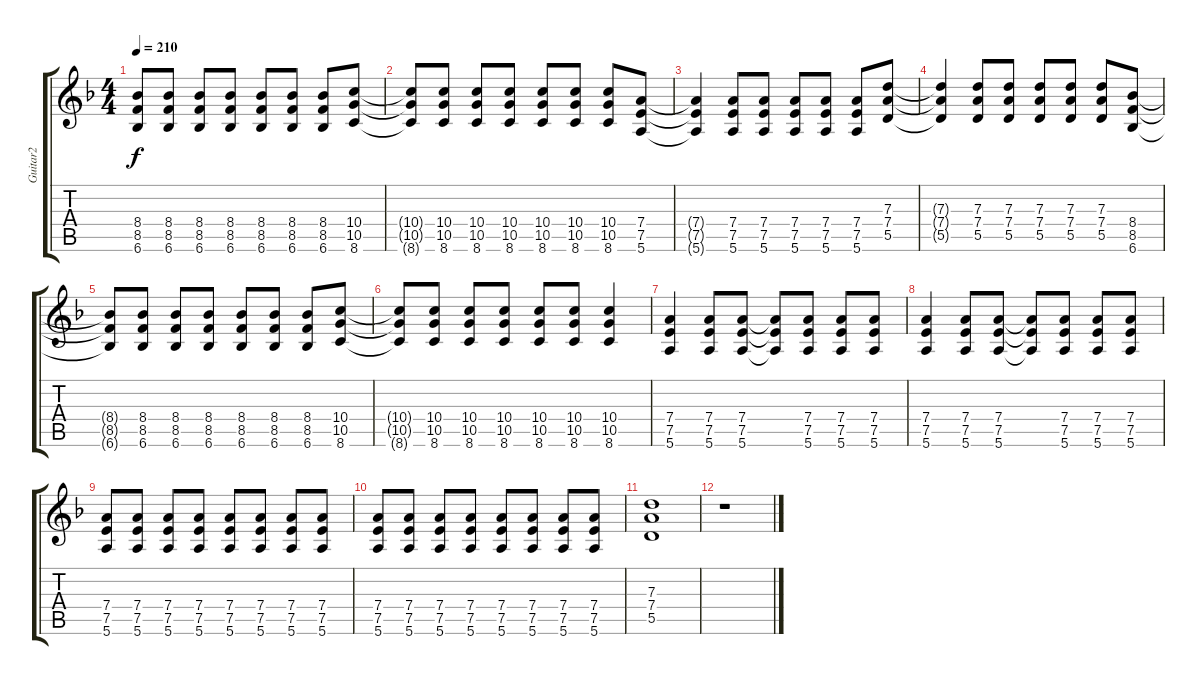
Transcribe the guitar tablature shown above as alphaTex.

\track ("Guitar2" "Guitar2") {instrument distortionguitar}
\staff {score tabs}
\tuning (E4 B3 G3 D3 A2 E2) {hide}
\ts (4 4)
\tempo 210
\clef g2
\ks dminor
(8.4{t} 8.5{t} 6.6{t}).8{dy f} (8.4 8.5 6.6).8 (8.4 8.5 6.6).8 (8.4 8.5 6.6).8 (8.4 8.5 6.6).8 (8.4 8.5 6.6).8 (8.4 8.5 6.6).8 (10.4 10.5 8.6).8 |
(10.4{t} 10.5{t} 8.6{t}).8 (10.4 10.5 8.6).8 (10.4 10.5 8.6).8 (10.4 10.5 8.6).8 (10.4 10.5 8.6).8 (10.4 10.5 8.6).8 (10.4 10.5 8.6).8 (7.4 7.5 5.6).8 |
(7.4{t} 7.5{t} 5.6{t}).4 (7.4 7.5 5.6).8 (7.4 7.5 5.6).8 (7.4 7.5 5.6).8 (7.4 7.5 5.6).8 (7.4 7.5 5.6).8 (7.3 7.4 5.5).8 |
(7.3{t} 7.4{t} 5.5{t}).4 (7.3 7.4 5.5).8 (7.3 7.4 5.5).8 (7.3 7.4 5.5).8 (7.3 7.4 5.5).8 (7.3 7.4 5.5).8 (8.4 8.5 6.6).8 |
(8.4{t} 8.5{t} 6.6{t}).8 (8.4 8.5 6.6).8 (8.4 8.5 6.6).8 (8.4 8.5 6.6).8 (8.4 8.5 6.6).8 (8.4 8.5 6.6).8 (8.4 8.5 6.6).8 (10.4 10.5 8.6).8 |
(10.4{t} 10.5{t} 8.6{t}).8 (10.4 10.5 8.6).8 (10.4 10.5 8.6).8 (10.4 10.5 8.6).8 (10.4 10.5 8.6).8 (10.4 10.5 8.6).8 (10.4 10.5 8.6).4 |
(7.4 7.5 5.6).4 (7.4 7.5 5.6).8 (7.4 7.5 5.6).8 (7.4{t} 7.5{t} 5.6{t}).8 (7.4 7.5 5.6).8 (7.4 7.5 5.6).8 (7.4 7.5 5.6).8 |
(7.4 7.5 5.6).4 (7.4 7.5 5.6).8 (7.4 7.5 5.6).8 (7.4{t} 7.5{t} 5.6{t}).8 (7.4 7.5 5.6).8 (7.4 7.5 5.6).8 (7.4 7.5 5.6).8 |
(7.4 7.5 5.6).8 (7.4 7.5 5.6).8 (7.4 7.5 5.6).8 (7.4 7.5 5.6).8 (7.4 7.5 5.6).8 (7.4 7.5 5.6).8 (7.4 7.5 5.6).8 (7.4 7.5 5.6).8 |
(7.4 7.5 5.6).8 (7.4 7.5 5.6).8 (7.4 7.5 5.6).8 (7.4 7.5 5.6).8 (7.4 7.5 5.6).8 (7.4 7.5 5.6).8 (7.4 7.5 5.6).8 (7.4 7.5 5.6).8 |
(7.3 7.4 5.5).1 |
r.1
